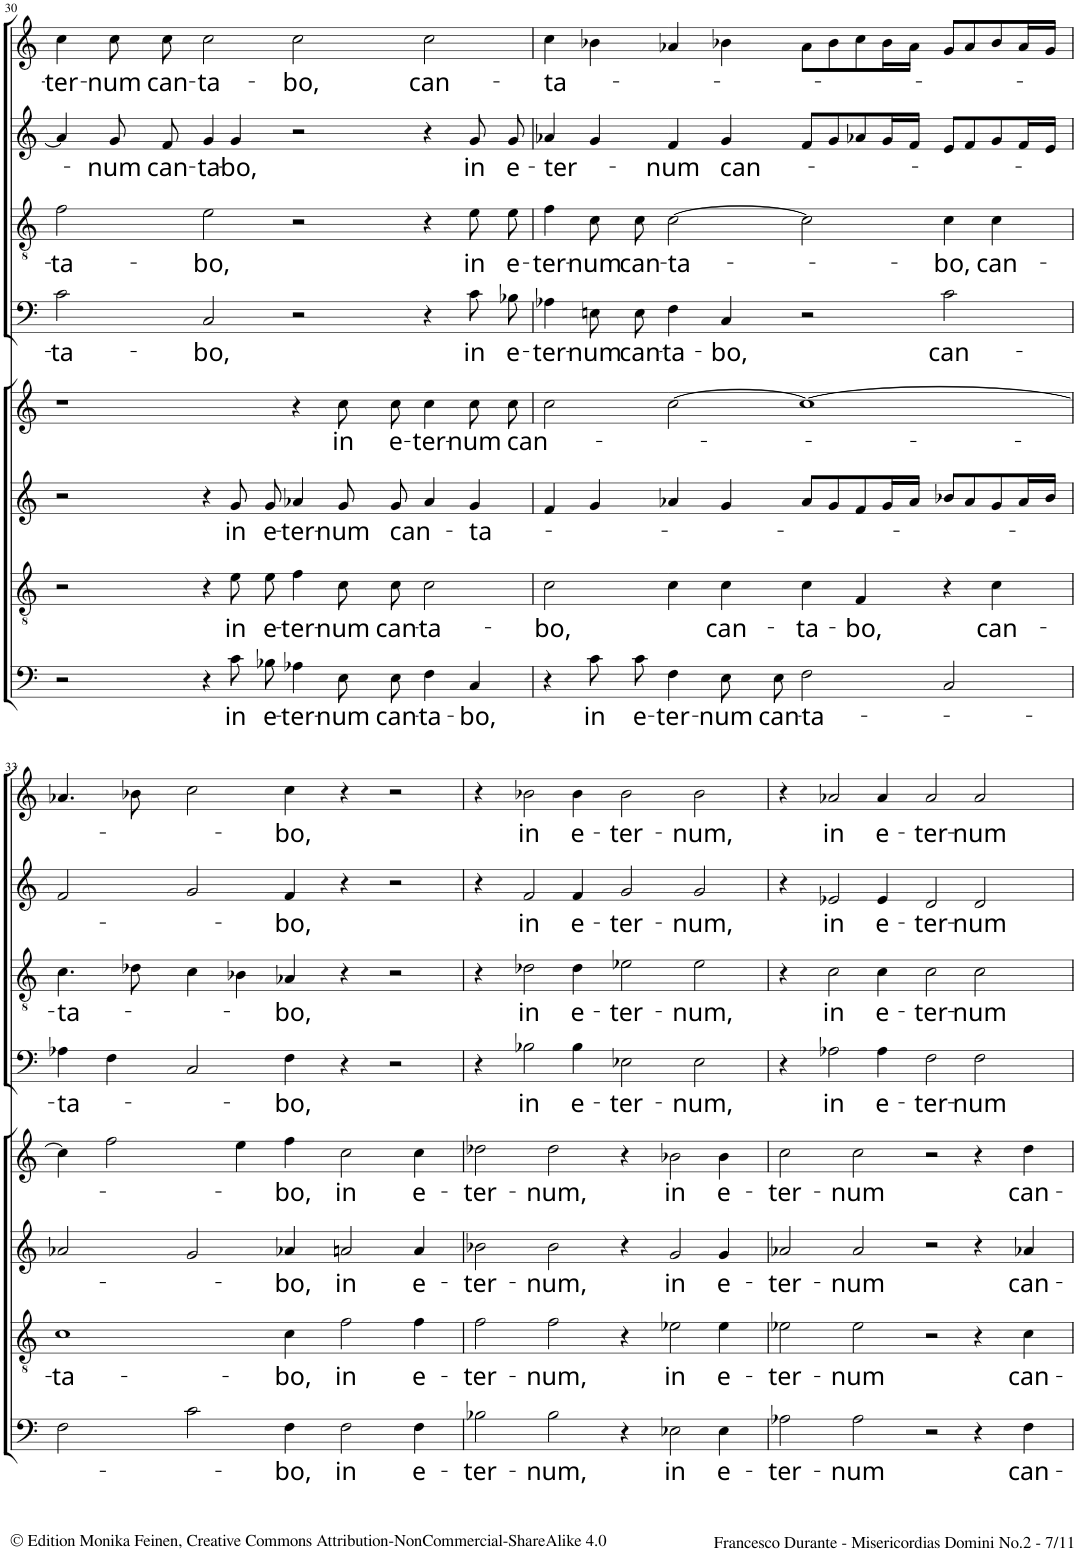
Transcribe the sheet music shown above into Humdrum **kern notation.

**kern	**text	**kern	**text	**kern	**text	**kern	**text	**kern	**text	**kern	**text	**kern	**text	**kern	**text
*part8	*part8	*part7	*part7	*part6	*part6	*part5	*part5	*part4	*part4	*part3	*part3	*part2	*part2	*part1	*part1
*staff8	*staff8	*staff7	*staff7	*staff6	*staff6	*staff5	*staff5	*staff4	*staff4	*staff3	*staff3	*staff2	*staff2	*staff1	*staff1
*I"BASSO II.	*	*I"TENORE II.	*	*I"ALTO II.	*	*I"CANTO II.	*	*I"BASSO I.	*	*I"TENORE I.	*	*I"ALTO I.	*	*I"CANTO I.	*
!!LO:PB:g=z
*clefF4	*	*clefGv2	*	*clefG2	*	*clefG2	*	*clefF4	*	*clefGv2	*	*clefG2	*	*clefG2	*
*k[]	*	*k[]	*	*k[]	*	*k[]	*	*k[]	*	*k[]	*	*k[]	*	*k[]	*
*M4/2	*	*M4/2	*	*M4/2	*	*M4/2	*	*M4/2	*	*M4/2	*	*M4/2	*	*M4/2	*
*met(c)	*	*met(c)	*	*met(c)	*	*met(c)	*	*met(c)	*	*met(c)	*	*met(c)	*	*met(c)	*
=30	=30	=30	=30	=30	=30	=30	=30	=30	=30	=30	=30	=30	=30	=30	=30
!	!	!	!	!	!	!	!	!	!LO:LY:b	!	!LO:LY:b	!	!	!	!LO:LY:b
2r	.	2r	.	2r	.	1r	.	2c\	-ta-	2f\	-ta-	4a-/]	.	4cc\	-ter-
!	!	!	!	!	!	!	!	!	!	!	!	!	!LO:LY:b	!	!LO:LY:b
.	.	.	.	.	.	.	.	.	.	.	.	8g/	-num	8cc\	-num
!	!	!	!	!	!	!	!	!	!	!	!	!	!LO:LY:b	!	!LO:LY:b
.	.	.	.	.	.	.	.	.	.	.	.	8f/	can-	8cc\	can-
!	!	!	!	!	!	!	!	!	!LO:LY:b	!	!LO:LY:b	!	!LO:LY:b	!	!LO:LY:b
4r	.	4r	.	4r	.	.	.	2C/	-bo,	2e\	-bo,	4g/	-ta-	2cc\	-ta-
!	!LO:LY:b	!	!LO:LY:b	!	!LO:LY:b	!	!	!	!	!	!	!	!LO:LY:b	!	!
8c\L	in	8e\L	in	8g/	in	.	.	.	.	.	.	4g/	-bo,	.	.
!	!LO:LY:b	!	!LO:LY:b	!	!LO:LY:b	!	!	!	!	!	!	!	!	!	!
8B-X\J	e-	8e\J	e-	8g/	e-	.	.	.	.	.	.	.	.	.	.
!	!LO:LY:b	!	!LO:LY:b	!	!LO:LY:b	!	!	!	!	!	!	!	!	!	!LO:LY:b
4A-X\	-ter-	4f\	-ter-	4a-X/	-ter-	4r	.	2r	.	2r	.	2r	.	2cc\	-bo,
!	!LO:LY:b	!	!LO:LY:b	!	!LO:LY:b	!	!LO:LY:b	!	!	!	!	!	!	!	!
8E\L	-num	8c\L	-num	8g/	-num	8cc\L	in	.	.	.	.	.	.	.	.
!	!LO:LY:b	!	!LO:LY:b	!	!LO:LY:b	!	!LO:LY:b	!	!	!	!	!	!	!	!
8E\J	can-	8c\J	can-	8g/	can-	8cc\J	e-	.	.	.	.	.	.	.	.
!	!LO:LY:b	!	!LO:LY:b	!	!	!	!LO:LY:b	!	!	!	!	!	!	!	!LO:LY:b
4F\	-ta-	2c\	ta-	4a-/	.	4cc\	-ter-	4r	.	4r	.	4r	.	2cc\	can-
!	!LO:LY:b	!	!	!	!LO:LY:b	!	!LO:LY:b	!	!LO:LY:b	!	!LO:LY:b	!	!LO:LY:b	!	!
4C/	-bo,	.	.	4g/	-ta-	8cc\L	-num	8c\L	in	8e\L	in	8g/	in	.	.
!	!	!	!	!	!	!	!LO:LY:b	!	!LO:LY:b	!	!LO:LY:b	!	!LO:LY:b	!	!
.	.	.	.	.	.	8cc\J	can-	8B-X\J	e-	8e\J	e-	8g/	e-	.	.
=31	=31	=31	=31	=31	=31	=31	=31	=31	=31	=31	=31	=31	=31	=31	=31
!	!	!	!LO:LY:b	!	!	!	!	!	!LO:LY:b	!	!LO:LY:b	!	!LO:LY:b	!	!LO:LY:b
4r	.	2c\	-bo,	4f/	.	2cc\	.	4A-X\	-ter-	4f\	-ter-	4a-X/	-ter-	4cc\	-ta-
!	!LO:LY:b	!	!	!	!	!	!	!	!LO:LY:b	!	!LO:LY:b	!	!	!	!
8c\L	in	.	.	4g/	.	.	.	8En\L	-num	8c\L	num	4g/	.	4b-X\	.
!	!LO:LY:b	!	!	!	!	!	!	!	!LO:LY:b	!	!LO:LY:b	!	!	!	!
8c\J	e-	.	.	.	.	.	.	8E\J	can-	8c\J	can-	.	.	.	.
=32-	=32-	=32-	=32-	=32-	=32-	=32-	=32-	=32-	=32-	=32-	=32-	=32-	=32-	=32-	=32-
!	!LO:LY:b	!	!	!	!	!	!	!	!LO:LY:b	!	!LO:LY:b	!	!LO:LY:b	!	!
4F\	-ter-	4c\	.	4a-X/	.	[2cc\	.	4F\	-ta-	[2c\	-ta-	4f/	-num	4a-X/	.
!	!LO:LY:b	!	!LO:LY:b	!	!	!	!	!	!LO:LY:b	!	!	!	!LO:LY:b	!	!
8E\L	-num	4c\	can-	4g/	.	.	.	4C/	-bo,	.	.	4g/	can-	4b-X\	.
!	!LO:LY:b	!	!	!	!	!	!	!	!	!	!	!	!	!	!
8E\J	can-	.	.	.	.	.	.	.	.	.	.	.	.	.	.
!	!LO:LY:b	!	!LO:LY:b	!	!	!	!	!	!	!	!	!	!	!	!
2F\	-ta-	4c\	-ta-	8a-/L	.	1cc_	.	2r	.	2c\]	.	8f/L	.	8a-\L	.
.	.	.	.	8g/	.	.	.	.	.	.	.	8g/	.	8b-\	.
!	!	!	!LO:LY:b	!	!	!	!	!	!	!	!	!	!	!	!
.	.	4F/	-bo,	8f/	.	.	.	.	.	.	.	8a-X/	.	8cc\	.
.	.	.	.	16g/L	.	.	.	.	.	.	.	16g/L	.	16b-\L	.
.	.	.	.	16a-/JJ	.	.	.	.	.	.	.	16f/JJ	.	16a-\JJ	.
!	!	!	!	!	!	!	!	!	!LO:LY:b	!	!LO:LY:b	!	!	!	!
2C/	.	4r	.	8b-X/L	.	.	.	2c\	can-	4c\	-bo,	8e/L	.	8g/L	.
.	.	.	.	8a-/	.	.	.	.	.	.	.	8f/	.	8a-/	.
!	!	!	!LO:LY:b	!	!	!	!	!	!	!	!LO:LY:b	!	!	!	!
.	.	4c\	can-	8g/	.	.	.	.	.	4c\	can-	8g/	.	8b-/	.
.	.	.	.	16a-/L	.	.	.	.	.	.	.	16f/L	.	16a-/L	.
.	.	.	.	16b-/JJ	.	.	.	.	.	.	.	16e/JJ	.	16g/JJ	.
!!LO:LB:g=z
=33	=33	=33	=33	=33	=33	=33	=33	=33	=33	=33	=33	=33	=33	=33	=33
!	!	!	!LO:LY:b	!	!	!	!	!	!LO:LY:b	!	!LO:LY:b	!	!	!	!
2F\	.	1c	-ta-	2a-X/	.	4cc\]	.	4A-X\	-ta-	4.c\	-ta-	2f/	.	4.a-X/	.
.	.	.	.	.	.	2ff\	.	4F\	.	.	.	.	.	.	.
.	.	.	.	.	.	.	.	.	.	8d-X\	.	.	.	8b-X\	.
2c\	.	.	.	2g/	.	.	.	2C/	.	4c\	.	2g/	.	2cc\	.
.	.	.	.	.	.	4ee\	.	.	.	4B-X\	.	.	.	.	.
!	!LO:LY:b	!	!LO:LY:b	!	!LO:LY:b	!	!LO:LY:b	!	!LO:LY:b	!	!LO:LY:b	!	!LO:LY:b	!	!LO:LY:b
4F\	-bo,	4c\	-bo,	4a-X/	-bo,	4ff\	-bo,	4F\	bo,	4A-X/	bo,	4f/	bo,	4cc\	bo,
!	!LO:LY:b	!	!LO:LY:b	!	!LO:LY:b	!	!LO:LY:b	!	!	!	!	!	!	!	!
2F\	in	2f\	in	2an/	in	2cc\	in	4r	.	4r	.	4r	.	4r	.
.	.	.	.	.	.	.	.	2r	.	2r	.	2r	.	2r	.
!	!LO:LY:b	!	!LO:LY:b	!	!LO:LY:b	!	!LO:LY:b	!	!	!	!	!	!	!	!
4F\	e-	4f\	e-	4a/	e-	4cc\	e-	.	.	.	.	.	.	.	.
=34	=34	=34	=34	=34	=34	=34	=34	=34	=34	=34	=34	=34	=34	=34	=34
!	!LO:LY:b	!	!LO:LY:b	!	!LO:LY:b	!	!LO:LY:b	!	!	!	!	!	!	!	!
2B-X\	-ter-	2f\	-ter-	2b-X\	-ter-	2dd-X\	-ter-	4r	.	4r	.	4r	.	4r	.
!	!	!	!	!	!	!	!	!	!LO:LY:b	!	!LO:LY:b	!	!LO:LY:b	!	!LO:LY:b
.	.	.	.	.	.	.	.	2B-X\	in	2d-X\	in	2f/	in	2b-X\	in
!	!LO:LY:b	!	!LO:LY:b	!	!LO:LY:b	!	!LO:LY:b	!	!	!	!	!	!	!	!
2B-\	-num,	2f\	-num,	2b-\	-num,	2dd-\	-num,	.	.	.	.	.	.	.	.
!	!	!	!	!	!	!	!	!	!LO:LY:b	!	!LO:LY:b	!	!LO:LY:b	!	!LO:LY:b
.	.	.	.	.	.	.	.	4B-\	e-	4d-\	e-	4f/	e-	4b-\	e-
!	!	!	!	!	!	!	!	!	!LO:LY:b	!	!LO:LY:b	!	!LO:LY:b	!	!LO:LY:b
4r	.	4r	.	4r	.	4r	.	2E-X\	-ter-	2e-X\	-ter-	2g/	-ter-	2b-\	-ter-
!	!LO:LY:b	!	!LO:LY:b	!	!LO:LY:b	!	!LO:LY:b	!	!	!	!	!	!	!	!
2E-X\	in	2e-X\	in	2g/	in	2b-X\	in	.	.	.	.	.	.	.	.
!	!	!	!	!	!	!	!	!	!LO:LY:b	!	!LO:LY:b	!	!LO:LY:b	!	!LO:LY:b
.	.	.	.	.	.	.	.	2E-\	-num,	2e-\	-num,	2g/	-num,	2b-\	-num,
!	!LO:LY:b	!	!LO:LY:b	!	!LO:LY:b	!	!LO:LY:b	!	!	!	!	!	!	!	!
4E-\	e-	4e-\	e-	4g/	e-	4b-\	e-	.	.	.	.	.	.	.	.
=35	=35	=35	=35	=35	=35	=35	=35	=35	=35	=35	=35	=35	=35	=35	=35
!	!LO:LY:b	!	!LO:LY:b	!	!LO:LY:b	!	!LO:LY:b	!	!	!	!	!	!	!	!
2A-X\	-ter-	2e-X\	-ter-	2a-X/	-ter-	2cc\	-ter-	4r	.	4r	.	4r	.	4r	.
!	!	!	!	!	!	!	!	!	!LO:LY:b	!	!LO:LY:b	!	!LO:LY:b	!	!LO:LY:b
.	.	.	.	.	.	.	.	2A-X\	in	2c\	in	2e-X/	in	2a-X/	in
!	!LO:LY:b	!	!LO:LY:b	!	!LO:LY:b	!	!LO:LY:b	!	!	!	!	!	!	!	!
2A-\	-num	2e-\	-num	2a-/	-num	2cc\	-num	.	.	.	.	.	.	.	.
!	!	!	!	!	!	!	!	!	!LO:LY:b	!	!LO:LY:b	!	!LO:LY:b	!	!LO:LY:b
.	.	.	.	.	.	.	.	4A-\	e-	4c\	e-	4e-/	e-	4a-/	e-
!	!	!	!	!	!	!	!	!	!LO:LY:b	!	!LO:LY:b	!	!LO:LY:b	!	!LO:LY:b
2r	.	2r	.	2r	.	2r	.	2F\	-ter-	2c\	-ter-	2d/	-ter-	2a-/	-ter-
!	!	!	!	!	!	!	!	!	!LO:LY:b	!	!LO:LY:b	!	!LO:LY:b	!	!LO:LY:b
4r	.	4r	.	4r	.	4r	.	2F\	-num	2c\	-num	2d/	-num	2a-/	-num
!	!LO:LY:b	!	!LO:LY:b	!	!LO:LY:b	!	!LO:LY:b	!	!	!	!	!	!	!	!
4F\	can-	4c\	can-	4a-X/	can-	4dd\	can-	.	.	.	.	.	.	.	.
=	=	=	=	=	=	=	=	=	=	=	=	=	=	=	=
*-	*-	*-	*-	*-	*-	*-	*-	*-	*-	*-	*-	*-	*-	*-	*-
